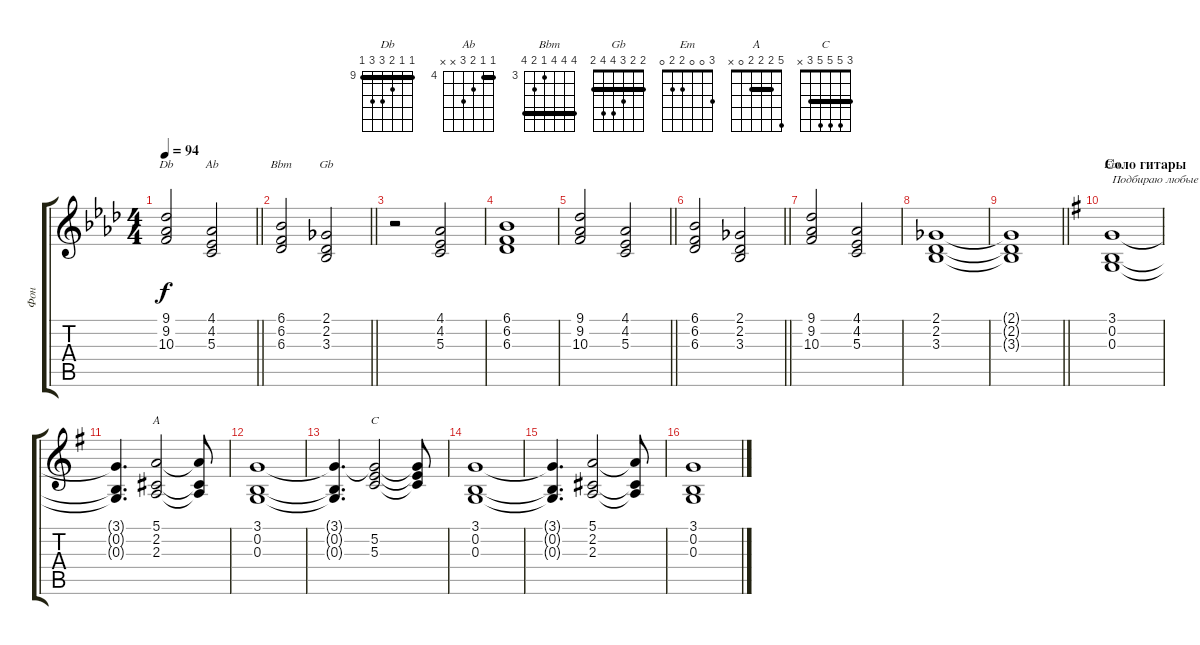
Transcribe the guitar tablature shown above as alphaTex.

\track ("Фон" "Фон") {instrument pad2warm}
\staff {score tabs}
\tuning (E4 B3 G3 D3 A2 E2) {hide}
\chord ("Db" 9 9 10 11 11 9) {firstfret 9 barre 9}
\chord ("Ab" 4 4 5 6 x x) {firstfret 4 barre 4}
\chord ("Bbm" 6 6 6 3 4 6) {firstfret 3 barre 6}
\chord ("Gb" 2 2 3 4 4 2) {barre 2}
\chord ("Em" 3 0 0 2 2 0)
\chord ("A" 5 2 2 2 0 x) {barre 2}
\chord ("C" 3 5 5 5 3 x) {barre 3}
\ts (4 4)
\section ("" "")
\tempo 94
\clef g2
\barLineRight lightlight
\ks fminor
(9.1 9.2 10.3).2{ch "Db" dy f} (4.1 4.2 5.3).2{ch "Ab"} |
\barLineRight lightlight
(6.1 6.2 6.3).2{ch "Bbm"} (2.1 2.2 3.3).2{ch "Gb"} |
r.2 (4.1 4.2 5.3).2 |
(6.1 6.2 6.3).1 |
\barLineRight lightlight
(9.1 9.2 10.3).2 (4.1 4.2 5.3).2 |
\barLineRight lightlight
(6.1 6.2 6.3).2 (2.1 2.2 3.3).2 |
(9.1 9.2 10.3).2 (4.1 4.2 5.3).2 |
(2.1 2.2 3.3).1 |
\barLineRight lightlight
(2.1{t} 2.2{t} 3.3{t}).1 |
\section ("" "Соло гитары")
\ks eminor
(3.1 0.2 0.3).1{ch "Em" txt "Подбираю любые табы"} |
(3.1{t} 0.2{t} 0.3{t}).4{d} (5.1 2.2 2.3).2{ch "A"} (5.1{t} 2.2{t} 2.3{t}).8 |
(3.1 0.2 0.3).1 |
(3.1{t} 0.2{t} 0.3{t}).4{d} (3.1{t} 5.2 5.3).2{ch "C"} (3.1{t} 5.2{t} 5.3{t}).8 |
(3.1 0.2 0.3).1 |
(3.1{t} 0.2{t} 0.3{t}).4{d} (5.1 2.2 2.3).2 (5.1{t} 2.2{t} 2.3{t}).8 |
(3.1 0.2 0.3).1
